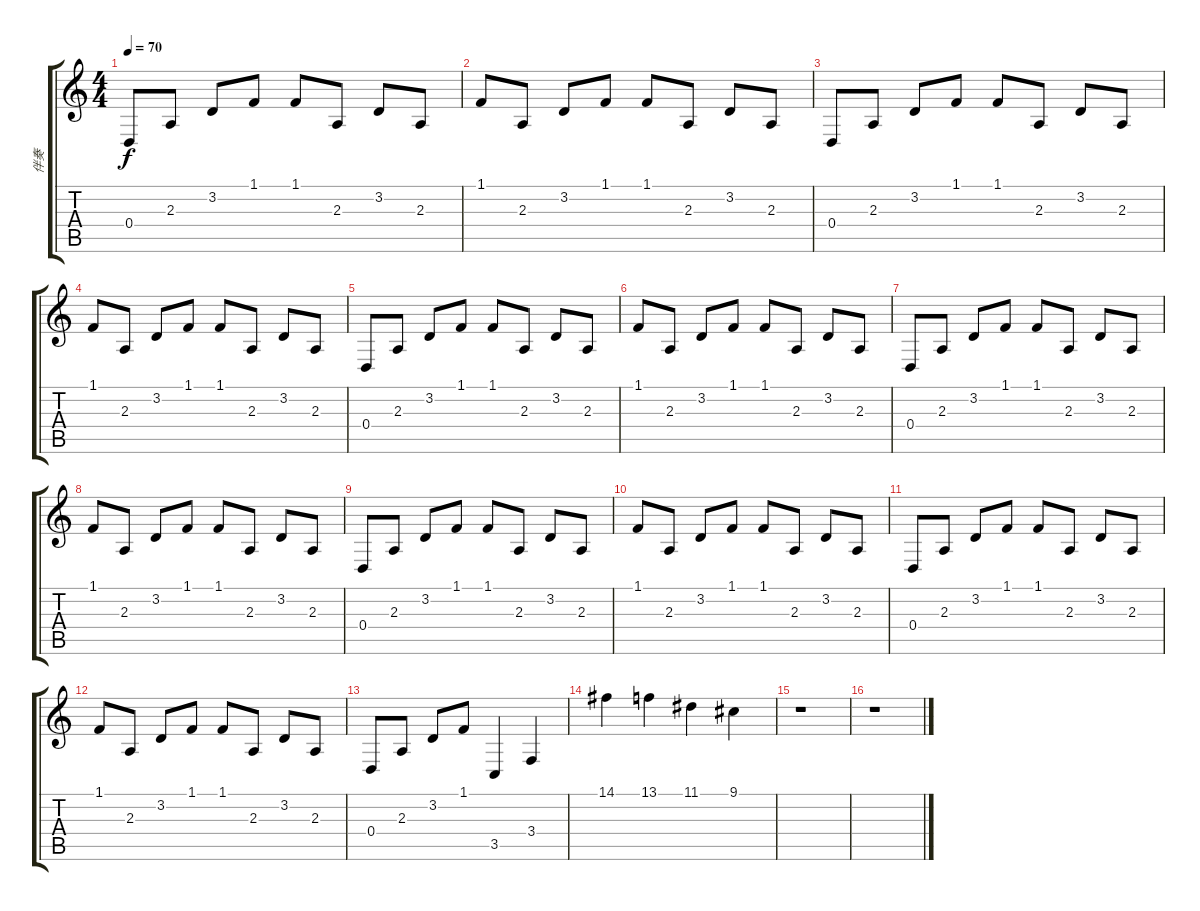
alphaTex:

\track ("伴奏" "伴奏") {instrument honkytonkpiano}
\staff {score tabs}
\tuning (E4 B3 G3 D3 A2 E2) {hide}
\ts (4 4)
\tempo 70
\clef g2
\ks c
0.4.8{dy f} 2.3.8 3.2.8 1.1.8 1.1.8 2.3.8 3.2.8 2.3.8 |
1.1.8 2.3.8 3.2.8 1.1.8 1.1.8 2.3.8 3.2.8 2.3.8 |
0.4.8 2.3.8 3.2.8 1.1.8 1.1.8 2.3.8 3.2.8 2.3.8 |
1.1.8 2.3.8 3.2.8 1.1.8 1.1.8 2.3.8 3.2.8 2.3.8 |
0.4.8 2.3.8 3.2.8 1.1.8 1.1.8 2.3.8 3.2.8 2.3.8 |
1.1.8 2.3.8 3.2.8 1.1.8 1.1.8 2.3.8 3.2.8 2.3.8 |
0.4.8 2.3.8 3.2.8 1.1.8 1.1.8 2.3.8 3.2.8 2.3.8 |
1.1.8 2.3.8 3.2.8 1.1.8 1.1.8 2.3.8 3.2.8 2.3.8 |
0.4.8 2.3.8 3.2.8 1.1.8 1.1.8 2.3.8 3.2.8 2.3.8 |
1.1.8 2.3.8 3.2.8 1.1.8 1.1.8 2.3.8 3.2.8 2.3.8 |
0.4.8 2.3.8 3.2.8 1.1.8 1.1.8 2.3.8 3.2.8 2.3.8 |
1.1.8 2.3.8 3.2.8 1.1.8 1.1.8 2.3.8 3.2.8 2.3.8 |
0.4.8 2.3.8 3.2.8 1.1.8 3.5.4 3.4.4 |
14.1.4 13.1.4 11.1.4 9.1.4 |
r.1 |
r.1
